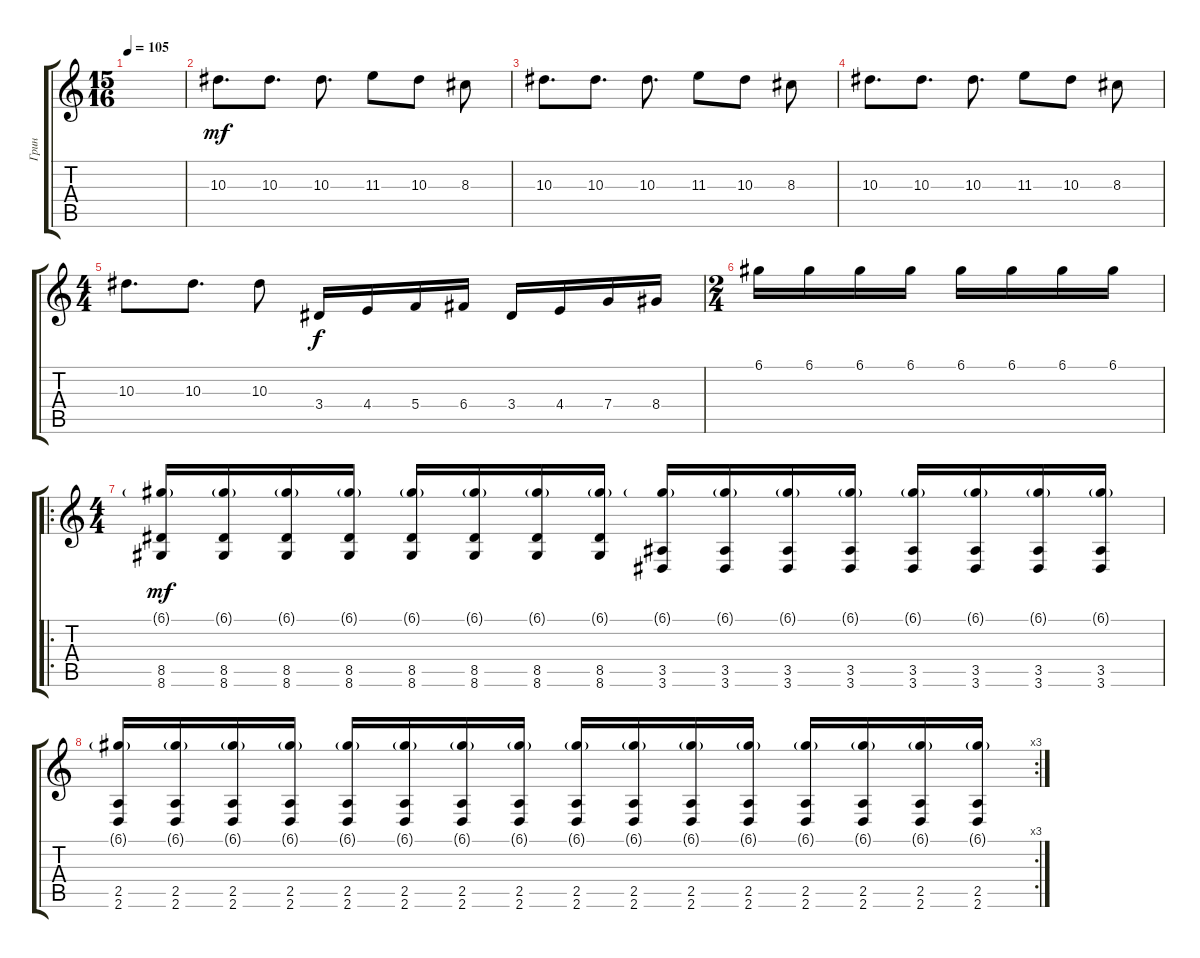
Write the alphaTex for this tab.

\track ("Грин" "Грин") {instrument overdrivenguitar}
\staff {score tabs}
\tuning (D4 A3 F3 C3 G2 C2) {hide}
\ts (15 16)
\tempo 105
\clef g2
\ks c
|
10.3.8{d dy mf} 10.3.8{d} 10.3.8{d} 11.3.8 10.3.8 8.3.8 |
10.3.8{d} 10.3.8{d} 10.3.8{d} 11.3.8 10.3.8 8.3.8 |
10.3.8{d} 10.3.8{d} 10.3.8{d} 11.3.8 10.3.8 8.3.8 |
\ts (4 4)
10.3.8{d} 10.3.8{d} 10.3.8 3.4.16{dy f} 4.4.16 5.4.16 6.4.16 3.4.16 4.4.16 7.4.16 8.4.16 |
\ts (2 4)
6.1.16 6.1.16 6.1.16 6.1.16 6.1.16 6.1.16 6.1.16 6.1.16 |
\ro
\ts (4 4)
(6.1{g} 8.5 8.6).16{dy mf} (6.1{g} 8.5 8.6).16 (6.1{g} 8.5 8.6).16 (6.1{g} 8.5 8.6).16 (6.1{g} 8.5 8.6).16 (6.1{g} 8.5 8.6).16 (6.1{g} 8.5 8.6).16 (6.1{g} 8.5 8.6).16 (6.1{g} 3.5 3.6).16 (6.1{g} 3.5 3.6).16 (6.1{g} 3.5 3.6).16 (6.1{g} 3.5 3.6).16 (6.1{g} 3.5 3.6).16 (6.1{g} 3.5 3.6).16 (6.1{g} 3.5 3.6).16 (6.1{g} 3.5 3.6).16 |
\rc 3
(6.1{g} 2.5 2.6).16 (6.1{g} 2.5 2.6).16 (6.1{g} 2.5 2.6).16 (6.1{g} 2.5 2.6).16 (6.1{g} 2.5 2.6).16 (6.1{g} 2.5 2.6).16 (6.1{g} 2.5 2.6).16 (6.1{g} 2.5 2.6).16 (6.1{g} 2.5 2.6).16 (6.1{g} 2.5 2.6).16 (6.1{g} 2.5 2.6).16 (6.1{g} 2.5 2.6).16 (6.1{g} 2.5 2.6).16 (6.1{g} 2.5 2.6).16 (6.1{g} 2.5 2.6).16 (6.1{g} 2.5 2.6).16
